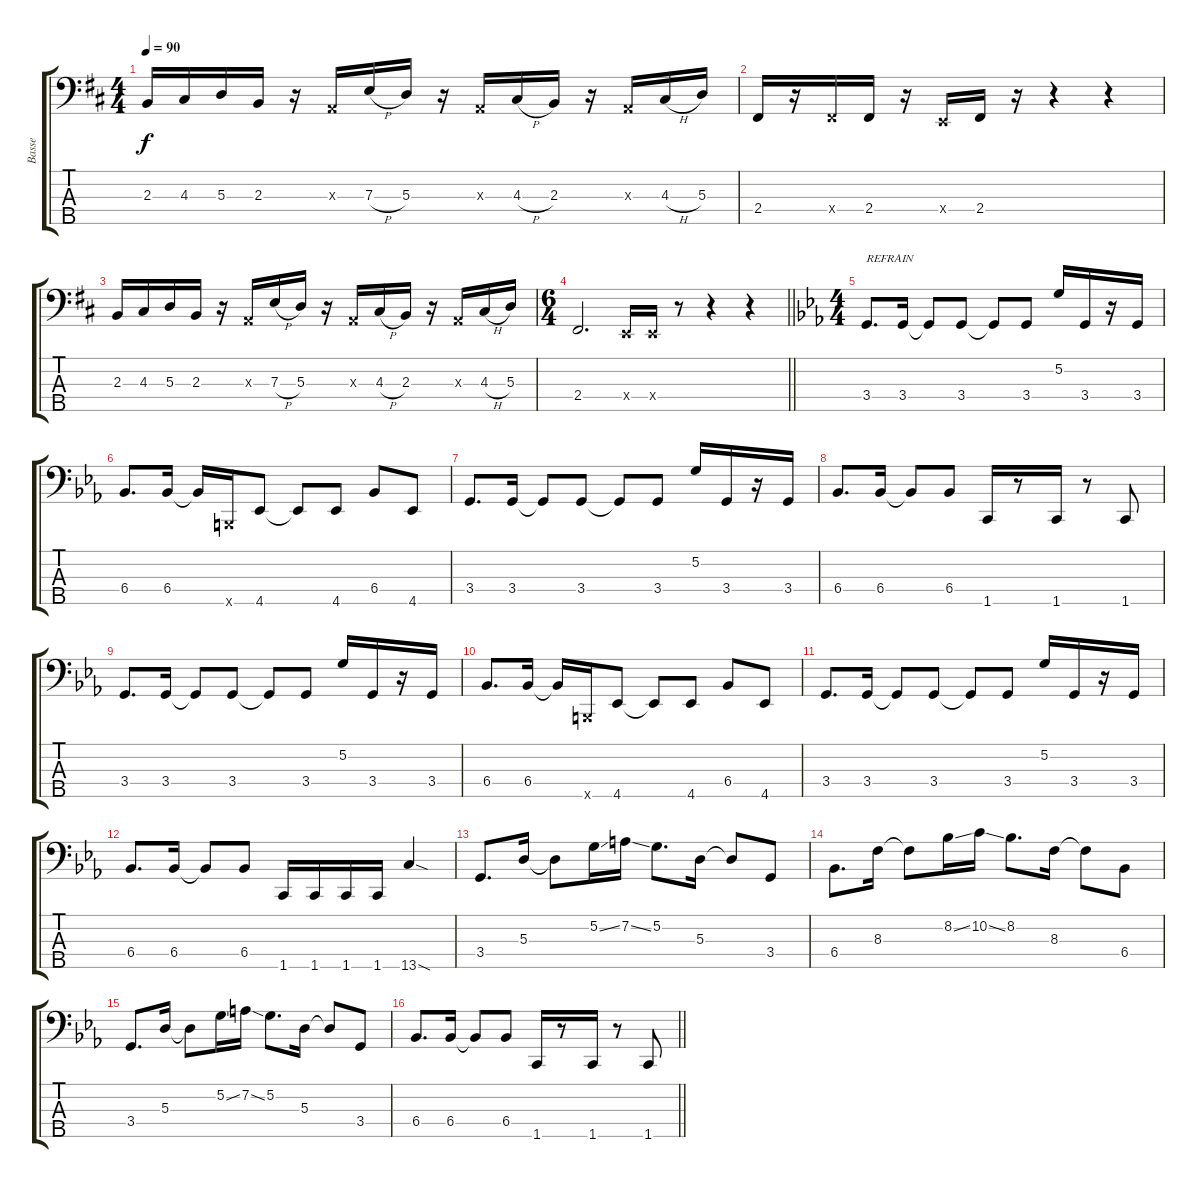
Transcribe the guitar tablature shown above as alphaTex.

\track ("Basse" "Basse") {instrument electricbassfinger}
\staff {score tabs}
\tuning (G2 D2 A1 E1 B0) {hide}
\ts (4 4)
\tempo 90
\clef f4
\ks d
2.3.16{dy f} 4.3.16 5.3.16 2.3.16 r.16 0.3{x}.16 7.3{h}.16 5.3.16 r.16 0.3{x}.16 4.3{h}.16 2.3.16 r.16 0.3{x}.16 4.3{h}.16 5.3.16 |
2.4.16 r.16 2.4{x}.16 2.4.16 r.16 0.4{x}.16 2.4.16 r.16 r.4 r.4 |
2.3.16 4.3.16 5.3.16 2.3.16 r.16 0.3{x}.16 7.3{h}.16 5.3.16 r.16 0.3{x}.16 4.3{h}.16 2.3.16 r.16 0.3{x}.16 4.3{h}.16 5.3.16 |
\ts (6 4)
\barLineRight lightlight
2.4.2{d} 0.4{x}.16 0.4{x}.16 r.8 r.4 r.4 |
\ts (4 4)
\ks eb
3.4.8{d txt "REFRAIN"} 3.4.16 3.4{t}.8 3.4.8 3.4{t}.8 3.4.8 5.2.16 3.4.16 r.16 3.4.16 |
6.4.8{d} 6.4.16 6.4{t}.16 0.5{x}.16 4.5.8 4.5{t}.8 4.5.8 6.4.8 4.5.8 |
3.4.8{d} 3.4.16 3.4{t}.8 3.4.8 3.4{t}.8 3.4.8 5.2.16 3.4.16 r.16 3.4.16 |
6.4.8{d} 6.4.16 6.4{t}.8 6.4.8 1.5.16 r.8 1.5.16 r.8 1.5.8 |
3.4.8{d} 3.4.16 3.4{t}.8 3.4.8 3.4{t}.8 3.4.8 5.2.16 3.4.16 r.16 3.4.16 |
6.4.8{d} 6.4.16 6.4{t}.16 0.5{x}.16 4.5.8 4.5{t}.8 4.5.8 6.4.8 4.5.8 |
3.4.8{d} 3.4.16 3.4{t}.8 3.4.8 3.4{t}.8 3.4.8 5.2.16 3.4.16 r.16 3.4.16 |
6.4.8{d} 6.4.16 6.4{t}.8 6.4.8 1.5.16 1.5.16 1.5.16 1.5.16 13.5{sod}.4 |
3.4.8{d} 5.3.16 5.3{t}.8 5.2{ss}.16 7.2{ss}.16 5.2.8{d} 5.3.16 5.3{t}.8 3.4.8 |
6.4.8{d} 8.3.16 8.3{t}.8 8.2{ss}.16 10.2{ss}.16 8.2.8{d} 8.3.16 8.3{t}.8 6.4.8 |
3.4.8{d} 5.3.16 5.3{t}.8 5.2{ss}.16 7.2{ss}.16 5.2.8{d} 5.3.16 5.3{t}.8 3.4.8 |
\barLineRight lightlight
6.4.8{d} 6.4.16 6.4{t}.8 6.4.8 1.5.16 r.8 1.5.16 r.8 1.5.8
